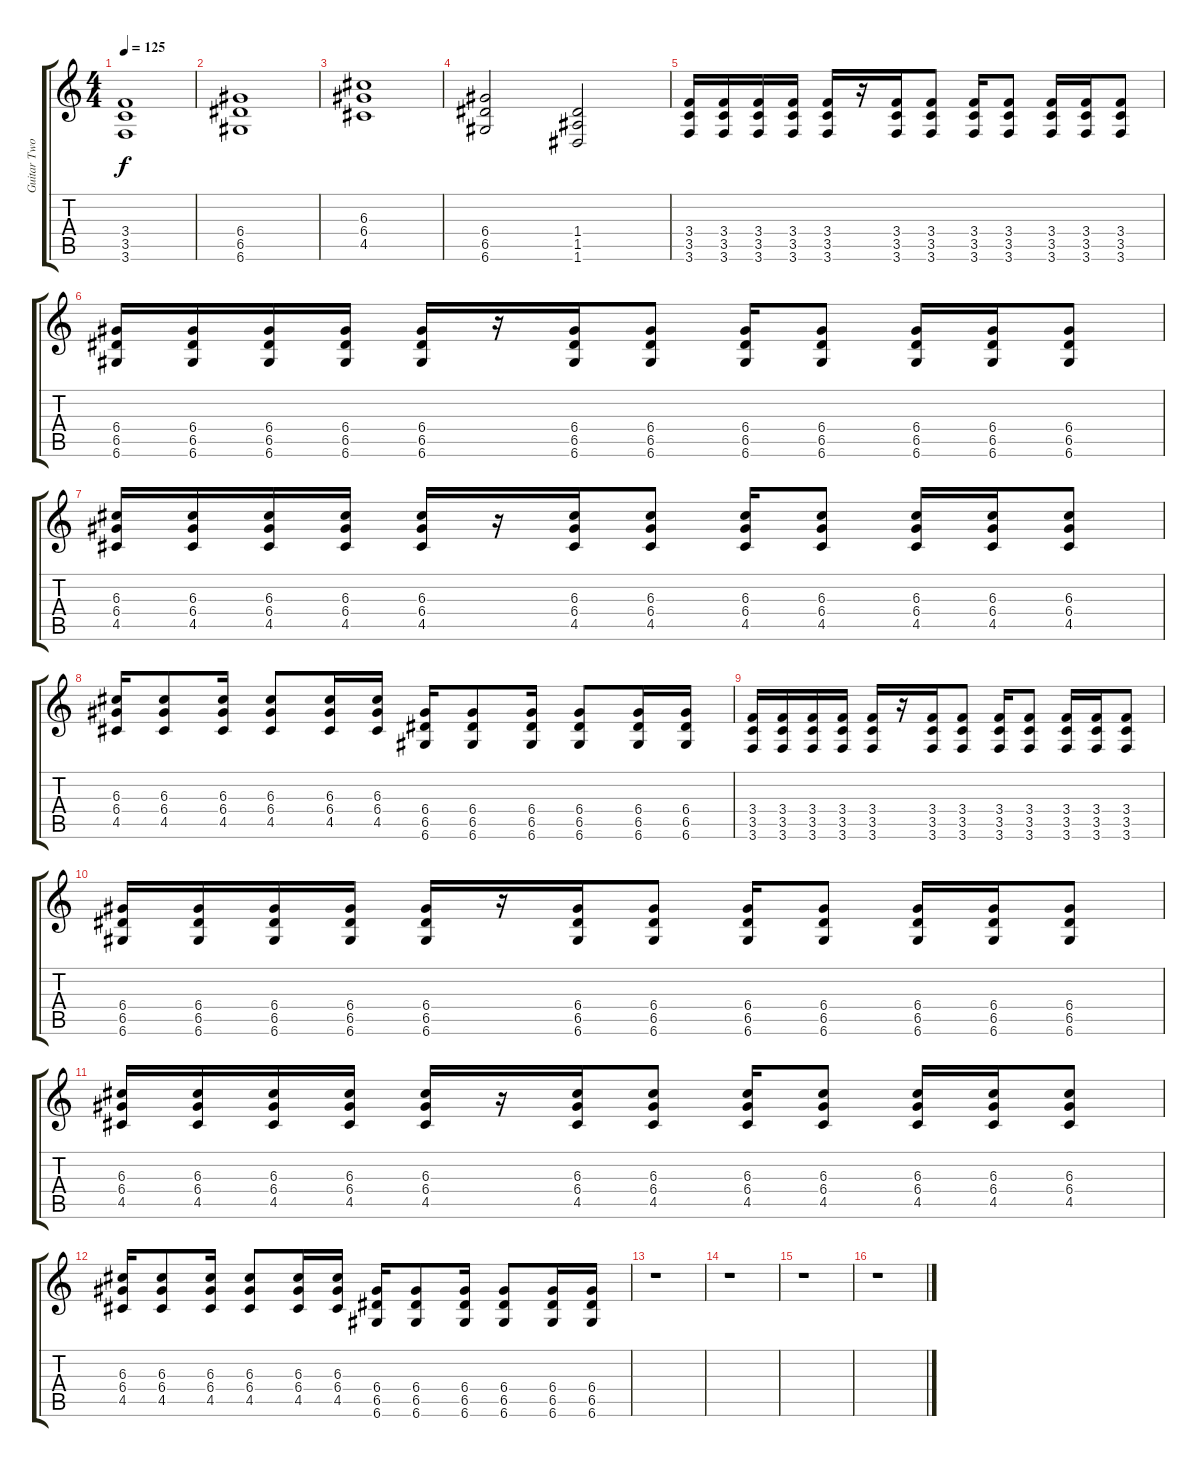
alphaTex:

\track ("Guitar Two" "Guitar Two") {instrument distortionguitar}
\staff {score tabs}
\tuning (E4 B3 G3 D3 A2 D2) {hide}
\ts (4 4)
\tempo 125
\clef g2
\ks c
(3.4 3.5 3.6).1{dy f} |
(6.4 6.5 6.6).1 |
(6.3 6.4 4.5).1 |
(6.4 6.5 6.6).2 (1.4 1.5 1.6).2 |
(3.4 3.5 3.6).16 (3.4 3.5 3.6).16 (3.4 3.5 3.6).16 (3.4 3.5 3.6).16 (3.4 3.5 3.6).16 r.16 (3.4 3.5 3.6).16 (3.4 3.5 3.6).8 (3.4 3.5 3.6).16 (3.4 3.5 3.6).8 (3.4 3.5 3.6).16 (3.4 3.5 3.6).16 (3.4 3.5 3.6).8 |
(6.4 6.5 6.6).16 (6.4 6.5 6.6).16 (6.4 6.5 6.6).16 (6.4 6.5 6.6).16 (6.4 6.5 6.6).16 r.16 (6.4 6.5 6.6).16 (6.4 6.5 6.6).8 (6.4 6.5 6.6).16 (6.4 6.5 6.6).8 (6.4 6.5 6.6).16 (6.4 6.5 6.6).16 (6.4 6.5 6.6).8 |
(6.3 6.4 4.5).16 (6.3 6.4 4.5).16 (6.3 6.4 4.5).16 (6.3 6.4 4.5).16 (6.3 6.4 4.5).16 r.16 (6.3 6.4 4.5).16 (6.3 6.4 4.5).8 (6.3 6.4 4.5).16 (6.3 6.4 4.5).8 (6.3 6.4 4.5).16 (6.3 6.4 4.5).16 (6.3 6.4 4.5).8 |
(6.3 6.4 4.5).16 (6.3 6.4 4.5).8 (6.3 6.4 4.5).16 (6.3 6.4 4.5).8 (6.3 6.4 4.5).16 (6.3 6.4 4.5).16 (6.4 6.5 6.6).16 (6.4 6.5 6.6).8 (6.4 6.5 6.6).16 (6.4 6.5 6.6).8 (6.4 6.5 6.6).16 (6.4 6.5 6.6).16 |
(3.4 3.5 3.6).16 (3.4 3.5 3.6).16 (3.4 3.5 3.6).16 (3.4 3.5 3.6).16 (3.4 3.5 3.6).16 r.16 (3.4 3.5 3.6).16 (3.4 3.5 3.6).8 (3.4 3.5 3.6).16 (3.4 3.5 3.6).8 (3.4 3.5 3.6).16 (3.4 3.5 3.6).16 (3.4 3.5 3.6).8 |
(6.4 6.5 6.6).16 (6.4 6.5 6.6).16 (6.4 6.5 6.6).16 (6.4 6.5 6.6).16 (6.4 6.5 6.6).16 r.16 (6.4 6.5 6.6).16 (6.4 6.5 6.6).8 (6.4 6.5 6.6).16 (6.4 6.5 6.6).8 (6.4 6.5 6.6).16 (6.4 6.5 6.6).16 (6.4 6.5 6.6).8 |
(6.3 6.4 4.5).16 (6.3 6.4 4.5).16 (6.3 6.4 4.5).16 (6.3 6.4 4.5).16 (6.3 6.4 4.5).16 r.16 (6.3 6.4 4.5).16 (6.3 6.4 4.5).8 (6.3 6.4 4.5).16 (6.3 6.4 4.5).8 (6.3 6.4 4.5).16 (6.3 6.4 4.5).16 (6.3 6.4 4.5).8 |
(6.3 6.4 4.5).16 (6.3 6.4 4.5).8 (6.3 6.4 4.5).16 (6.3 6.4 4.5).8 (6.3 6.4 4.5).16 (6.3 6.4 4.5).16 (6.4 6.5 6.6).16 (6.4 6.5 6.6).8 (6.4 6.5 6.6).16 (6.4 6.5 6.6).8 (6.4 6.5 6.6).16 (6.4 6.5 6.6).16 |
r.1 |
r.1 |
r.1 |
r.1
